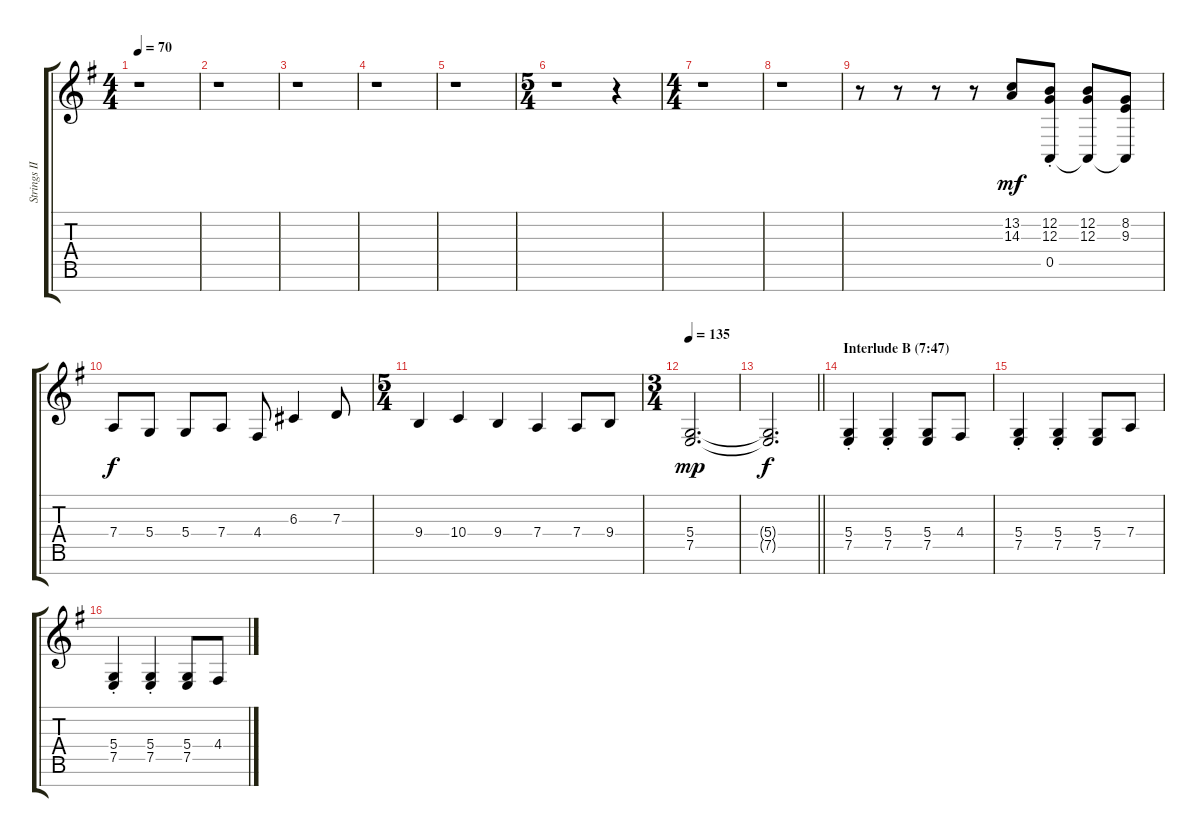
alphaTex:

\track ("Strings III" "Strings II") {instrument stringensemble1}
\staff {score tabs}
\tuning (E4 B3 G3 D3 A2 E2 B1) {hide}
\ts (4 4)
\tempo 70
\clef g2
\ks eminor
r.1{dy f} |
r.1 |
r.1 |
r.1 |
r.1 |
\ts (5 4)
r.1 r.4 |
\ts (4 4)
r.1 |
r.1 |
r.8 r.8 r.8 r.8 (13.2 14.3).8{dy mf volume 10 instrument stringensemble1} (12.2{st} 12.3 0.5).8 (12.2 12.3 0.5{t}).8 (8.2 9.3 0.5{t}).8 |
7.4.8{dy f} 5.4.8 5.4.8 7.4.8 4.4.8 6.3.4 7.3.8 |
\ts (5 4)
9.4.4 10.4.4 9.4.4 7.4.4 7.4.8 9.4.8 |
\ts (3 4)
\tempo 135
(5.4 7.5).2{d dy mp} |
\barLineRight lightlight
(5.4{t} 7.5{t}).2{d dy f volume 0} |
\section ("" "Interlude B (7:47)")
(5.4{st} 7.5{st}).4{volume 10} (5.4{st} 7.5{st}).4 (5.4 7.5).8 4.4.8 |
(5.4{st} 7.5{st}).4 (5.4{st} 7.5{st}).4 (5.4 7.5).8 7.4.8 |
(5.4{st} 7.5{st}).4 (5.4{st} 7.5{st}).4 (5.4 7.5).8 4.4.8
